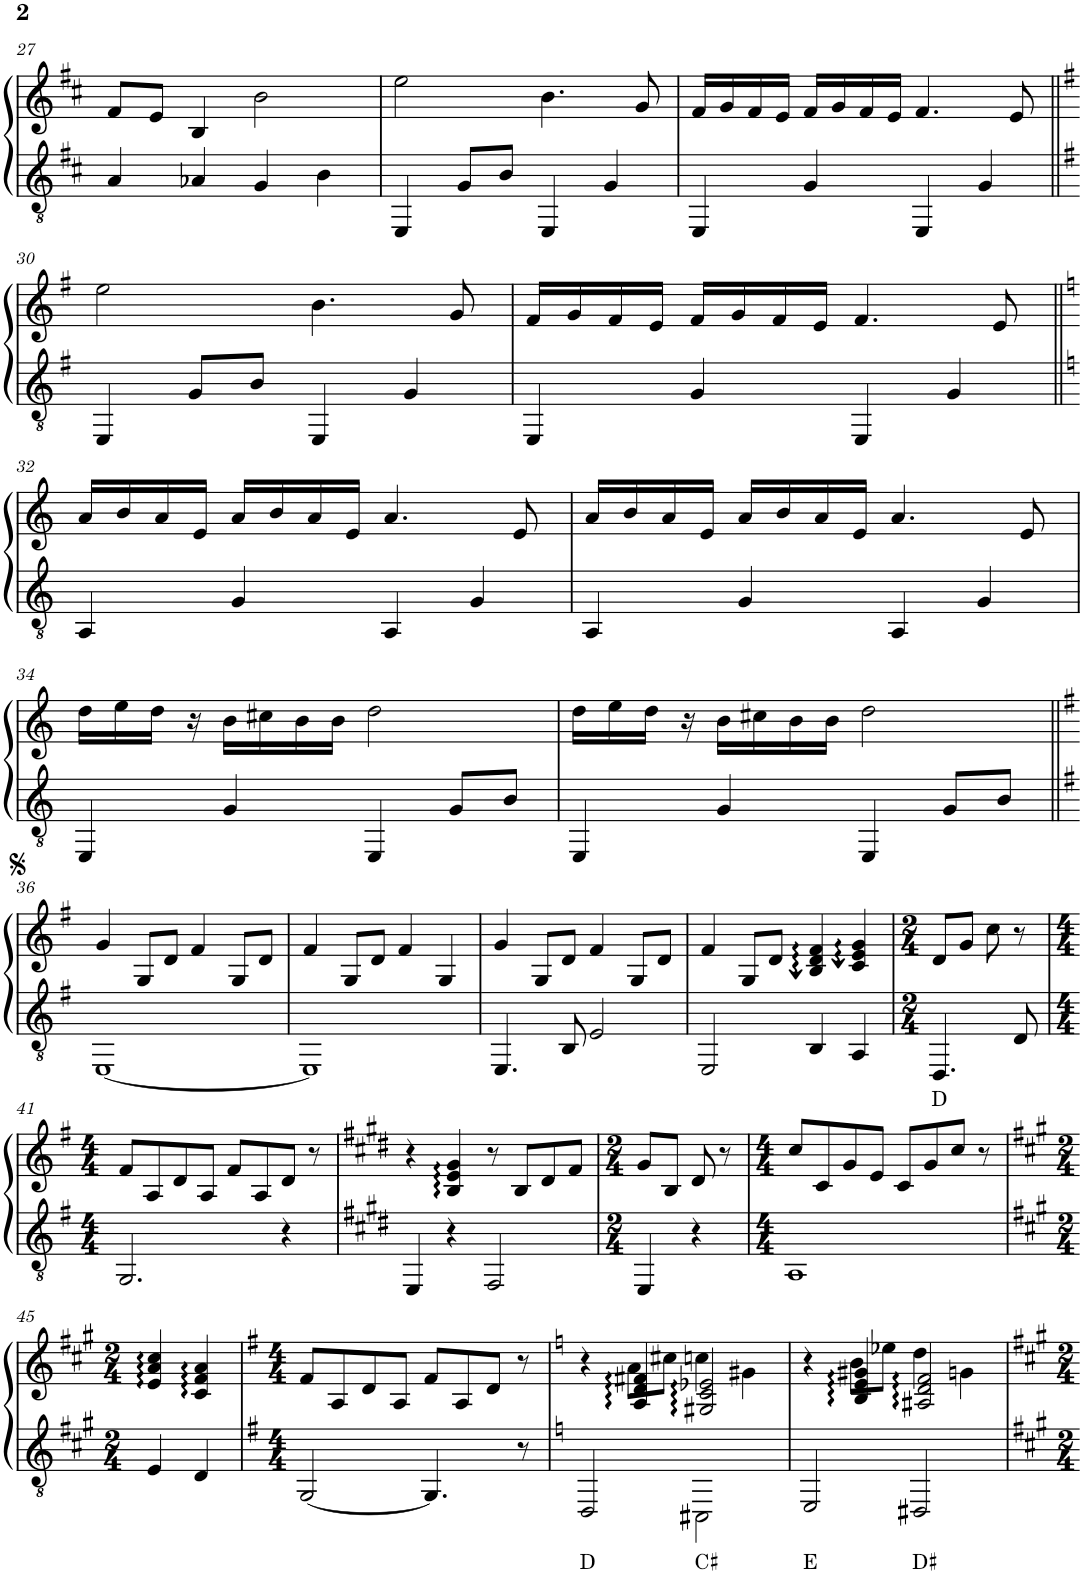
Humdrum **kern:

**kern	**text	**kern
*part1	*part1	*part1
*staff2	*staff2	*staff1
*I"Piano	*	*
*I'Pno.	*	*
!!LO:PB:g=z
*clefGv2	*	*clefG2
*k[f#c#]	*	*k[f#c#]
*M4/4	*	*M4/4
=27	=27	=27
4A/	.	8f#/L
.	.	8e/J
4A-X/	.	4B/
4G/	.	2b\
4B\	.	.
=28	=28	=28
4EE/	.	2ee\
8G/L	.	.
8B/J	.	.
4EE/	.	4.b\
4G/	.	.
.	.	8g/
=29	=29	=29
4EE/	.	16f#/LL
.	.	16g/
.	.	16f#/
.	.	16e/JJ
4G/	.	16f#/LL
.	.	16g/
.	.	16f#/
.	.	16e/JJ
4EE/	.	4.f#/
4G/	.	.
.	.	8e/
!!LO:LB:g=z
=30||	=30||	=30||
*k[f#]	*	*k[f#]
4EE/	.	2ee\
8G/L	.	.
8B/J	.	.
4EE/	.	4.b\
4G/	.	.
.	.	8g/
=31	=31	=31
4EE/	.	16f#/LL
.	.	16g/
.	.	16f#/
.	.	16e/JJ
4G/	.	16f#/LL
.	.	16g/
.	.	16f#/
.	.	16e/JJ
4EE/	.	4.f#/
4G/	.	.
.	.	8e/
!!LO:LB:g=z
=32||	=32||	=32||
*k[]	*	*k[]
4AA/	.	16a/LL
.	.	16b/
.	.	16a/
.	.	16e/JJ
4G/	.	16a/LL
.	.	16b/
.	.	16a/
.	.	16e/JJ
4AA/	.	4.a/
4G/	.	.
.	.	8e/
=33	=33	=33
4AA/	.	16a/LL
.	.	16b/
.	.	16a/
.	.	16e/JJ
4G/	.	16a/LL
.	.	16b/
.	.	16a/
.	.	16e/JJ
4AA/	.	4.a/
4G/	.	.
.	.	8e/
!!LO:LB:g=z
=34	=34	=34
4EE/	.	16dd\LL
.	.	16ee\
.	.	16dd\JJ
.	.	16r
4G/	.	16b\LL
.	.	16cc#X\
.	.	16b\
.	.	16b\JJ
4EE/	.	2dd\
8G/L	.	.
8B/J	.	.
=35	=35	=35
4EE/	.	16dd\LL
.	.	16ee\
.	.	16dd\JJ
.	.	16r
4G/	.	16b\LL
.	.	16cc#X\
.	.	16b\
.	.	16b\JJ
4EE/	.	2dd\
8G/L	.	.
8B/J	.	.
!!LO:LB:g=z
=36||	=36||	=36||
*k[f#]	*	*k[f#]
[1EE	.	4g/
.	.	8G/L
.	.	8d/J
.	.	4f#/
.	.	8G/L
.	.	8d/J
=37	=37	=37
1EE]	.	4f#/
.	.	8G/L
.	.	8d/J
.	.	4f#/
.	.	4G/
=38	=38	=38
4.EE/	.	4g/
.	.	8G/L
8BB/	.	8d/J
2E/	.	4f#/
.	.	8G/L
.	.	8d/J
=39	=39	=39
2EE/	.	4f#/
.	.	8G/L
.	.	8d/J
4BB/	.	4B/ 4d/ 4f#/
4AA/	.	4c/ 4e/ 4g/
=40	=40	=40
*M2/4	*	*M2/4
!	!LO:LY:b	!
4.DD/	D	8d/L
.	.	8g/J
.	.	8cc\
8D/	.	8r
!!LO:LB:g=z
=41	=41	=41
*k[f#]	*	*k[f#]
*M4/4	*	*M4/4
2.GG/	.	8f#/L
.	.	8A/
.	.	8d/
.	.	8A/J
.	.	8f#/L
.	.	8A/
4r	.	8d/J
.	.	8r
=42	=42	=42
*k[f#c#g#d#]	*	*k[f#c#g#d#]
4EE/	.	4r
4r	.	4B/ 4e/ 4g#/
2FF#/	.	8r
.	.	8B/L
.	.	8d#/
.	.	8f#/J
=43	=43	=43
*M2/4	*	*M2/4
4EE/	.	8g#/L
.	.	8B/J
4r	.	8d#/
.	.	8r
=44	=44	=44
*M4/4	*	*M4/4
1AA	.	8cc#/L
.	.	8c#/
.	.	8g#/
.	.	8e/J
.	.	8c#/L
.	.	8g#/
.	.	8cc#/J
.	.	8r
!!LO:LB:g=z
=45	=45	=45
*k[f#c#g#]	*	*k[f#c#g#]
*M2/4	*	*M2/4
4E/	.	4e/ 4a/ 4cc#/
4D/	.	4c#/ 4f#/ 4a/
=46	=46	=46
*k[f#]	*	*k[f#]
*M4/4	*	*M4/4
[2GG/	.	8f#/L
.	.	8A/
.	.	8d/
.	.	8A/J
4.GG/]	.	8f#/L
.	.	8A/
.	.	8d/J
8r	.	8r
=47	=47	=47
*k[]	*	*k[]
!	!LO:LY:b	!
*	*	*^
2DD/	D	4r	4ryy
.	.	4A/ 4d/ 4f#X/	8a\L
.	.	.	8cc#X\J
!	!LO:LY:b	!	!
2CC#X\	C♯	2G#X/ 2c/ 2e-X/	4ccn\
.	.	.	4g#X\
=48	=48	=48	=48
!	!LO:LY:b	!	!
2EE/	E	4r	4ryy
.	.	4B/ 4e/ 4g#X/	8b\L
.	.	.	8ee-X\J
!	!LO:LY:b	!	!
2DD#X/	D♯	2A#X/ 2d/ 2f/	4dd\
.	.	.	4gn\
*	*	*v	*v
=	=	=
*-	*-	*-
